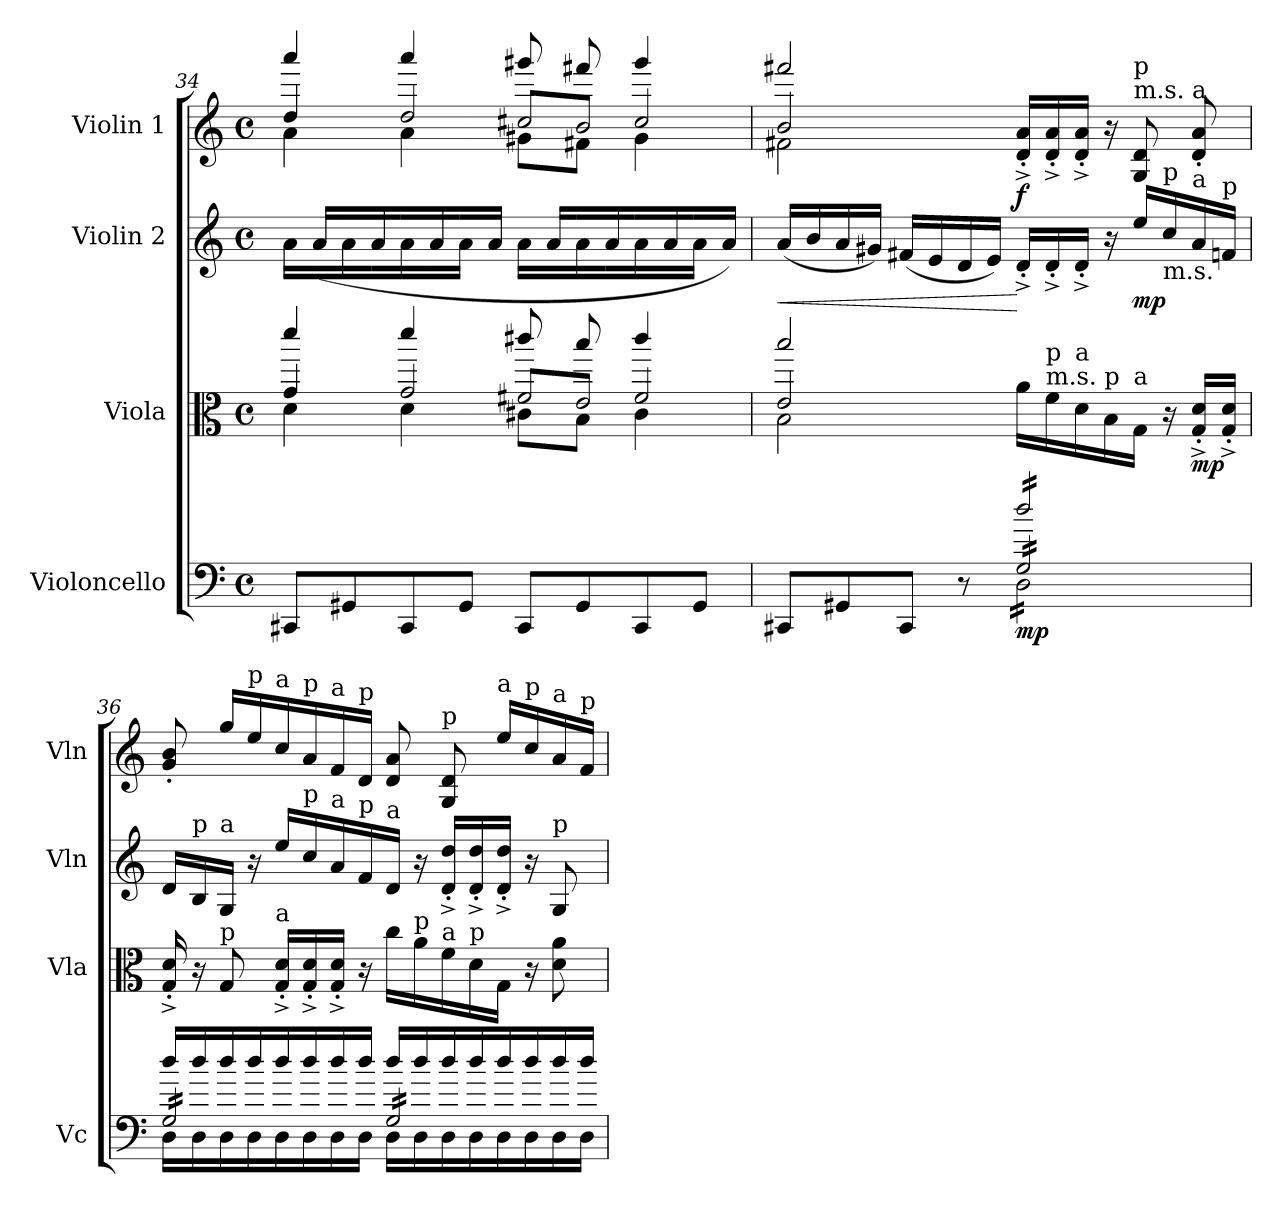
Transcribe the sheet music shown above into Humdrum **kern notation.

**kern	**dynam	**kern	**dynam	**kern	**dynam	**kern	**dynam
*part4	*part4	*part3	*part3	*part2	*part2	*part1	*part1
*staff4	*staff4	*staff3	*staff3	*staff2	*staff2	*staff1	*staff1
*I"Violoncello	*	*I"Viola	*	*I"Violin 2	*	*I"Violin 1	*
*I'Vc	*	*I'Vla	*	*I'Vln	*	*I'Vln	*
!!LO:PB:g=z
*clefF4	*	*clefC3	*	*clefG2	*	*clefG2	*
*k[]	*	*k[]	*	*k[]	*	*k[]	*
*M4/4	*	*M4/4	*	*M4/4	*	*M4/4	*
*met(c)	*	*met(c)	*	*met(c)	*	*met(c)	*
=34	=34	=34	=34	=34	=34	=34	=34
!	!	!LO:N:head=open	!	!	!	!LO:N:head=open	!
*	*	*^	*	*^	*	*^	*
*	*	*	*^	*	*	*	*	*	*^	*
8CC#X/L	.	4g/	4d\	4ddd	.	16ryy	16a\LL	.	4dd/	4a\	4aaa	.
.	.	.	.	.	.	(16a/LL	16ryy	.	.	.	.	.
8GG#X/	.	.	.	.	.	16ryy	16a\	.	.	.	.	.
.	.	.	.	.	.	16a/	16ryy	.	.	.	.	.
!	!	!LO:N:head=open	!	!	!	!	!	!	!LO:N:head=open	!	!	!
8CC#/	.	4g/	4d\	4ddd	.	16ryy	16a\	.	4dd/	4a\	4aaa	.
.	.	.	.	.	.	16a/	16ryy	.	.	.	.	.
8GG#/J	.	.	.	.	.	16ryy	16a\JJ	.	.	.	.	.
.	.	.	.	.	.	16a/JJ	16ryy	.	.	.	.	.
!	!	!LO:N:head=open	!	!	!	!	!	!	!LO:N:head=open	!	!	!
8CC#/L	.	8f#X/L	8c#X\L	8ccc#X	.	16ryy	16a\LL	.	8cc#X/L	8g#X\L	8ggg#X	.
.	.	.	.	.	.	16a/LL	16ryy	.	.	.	.	.
!	!	!LO:N:head=open	!	!	!	!	!	!	!LO:N:head=open	!	!	!
8GG#/	.	8e/J	8B\J	8bb	.	16ryy	16a\	.	8b/J	8f#X\J	8fff#X	.
.	.	.	.	.	.	16a/	16ryy	.	.	.	.	.
!	!	!LO:N:head=open	!	!	!	!	!	!	!LO:N:head=open	!	!	!
8CC#/	.	4f#/	4c#\	4ccc#	.	16ryy	16a\	.	4cc#/	4g#\	4ggg#	.
.	.	.	.	.	.	16a/	16ryy	.	.	.	.	.
8GG#/J	.	.	.	.	.	16ryy	16a\JJ	.	.	.	.	.
.	.	.	.	.	.	16a/JJ)	16ryy	.	.	.	.	.
=35	=35	=35	=35	=35	=35	=35	=35	=35	=35	=35	=35	=35
*^	*	*	*	*	*	*	*	*	*	*	*	*
*	*^	*	*	*	*	*	*	*	*	*	*	*	*
!	!	!	!	!	!	!	!	!LO:TX:b:i:t=molto	!	!	!	!	!	!
!	!	!	!	!LO:N:head=open	!	!	!	!	!	!LO:HP:b	!LO:N:head=open	!	!	!
*	*	*	*	*	*	*	*	*v	*v	*	*	*	*	*
8CC#X/L	2ryy	2ryy	.	2e/	2B\	2bb	.	(16a/LL	<	2b/	2f#X\	2fff#X	.
.	.	.	.	.	.	.	.	16b/	.	.	.	.	.
8GG#X/	.	.	.	.	.	.	.	16a/	.	.	.	.	.
.	.	.	.	.	.	.	.	16g#X/JJ)	.	.	.	.	.
8CC#/J	.	.	.	.	.	.	.	(16f#X/LL	.	.	.	.	.
.	.	.	.	.	.	.	.	16e/	.	.	.	.	.
8r	.	.	.	.	.	.	.	16d/	.	.	.	.	.
.	.	.	.	.	.	.	.	16e/JJ)	.	.	.	.	.
!LO:TX:a:t=flag.	!	!	!	!	!	!	!	!	!	!	!	!	!
!LO:TX:a:t=[arco]	!	!	!	!	!	!	!	!	!	!	!	!	!
!LO:N:head=open	!	!	!LO:DY:b	!	!	!	!	!	!	!	!	!	!LO:DY:b
*tremolo	*	*	*	*	*	*	*	*	*	*	*	*	*
16G/LL	16D\LL	16ddLL	mp	16a\LL	2ryy	2ryy	.	16d'^/LL	[	16d/'^ 16a/'^LL	2ryy	2ryy	f
!	!	!	!	!LO:TX:a:t=m.s.	!	!	!	!	!	!	!	!	!
!	!	!	!	!LO:TX:a:t=p	!	!	!	!	!	!	!	!	!
16G/	16D\	16dd	.	16f\	.	.	.	16d'^/	.	16d/'^ 16a/'^	.	.	.
!	!	!	!	!LO:TX:a:t=a	!	!	!	!	!	!	!	!	!
16G/	16D\	16dd	.	16d\	.	.	.	16d'^/JJ	.	16d/'^ 16a/'^JJ	.	.	.
!	!	!	!	!LO:TX:a:t=p	!	!	!	!	!	!	!	!	!
16G/	16D\	16dd	.	16B\	.	.	.	16r	.	16r	.	.	.
!	!	!	!	!	!	!	!	!	!	!LO:TX:a:t=m.s.	!	!	!
!	!	!	!	!	!	!	!	!	!	!LO:TX:a:t=p	!	!	!
!	!	!	!	!LO:TX:a:t=a	!	!	!	!	!	!	!	!	!
!	!	!	!	!	!	!	!	!	!LO:DY:b	!	!	!	!
16G/	16D\	16dd	.	16G\JJ	.	.	.	16ee/LL	mp	8G/ 8d/	.	.	.
!	!	!	!	!	!	!	!	!LO:TX:b:t=m.s.	!	!	!	!	!
!	!	!	!	!	!	!	!	!LO:TX:a:t=p	!	!	!	!	!
16G/	16D\	16dd	.	16r	.	.	.	16cc/	.	.	.	.	.
!	!	!	!	!	!	!	!	!	!	!LO:TX:a:t=a	!	!	!
!	!	!	!	!	!	!	!	!LO:TX:a:t=a	!	!	!	!	!
!	!	!	!	!	!	!	!LO:DY:b	!	!	!	!	!	!
16G/	16D\	16dd	.	16G/'^ 16d/'^LL	.	.	mp	16a/	.	8d/' 8a/'	.	.	.
!	!	!	!	!	!	!	!	!LO:TX:a:t=p	!	!	!	!	!
16G/JJ	16D\JJ	16ddJJ	.	16G/'^ 16d/'^JJ	.	.	.	16fn/JJ	.	.	.	.	.
*	*	*	*	*v	*v	*v	*	*	*	*v	*v	*v	*
!!LO:LB:g=z
=36	=36	=36	=36	=36	=36	=36	=36	=36	=36
!LO:N:head=open	!	!	!	!	!	!	!	!	!
16G/LL	16D\LL	16ddLL	.	16G/'^ 16d/'^	.	16d/LL	.	8g/'> 8b/'>	.
!	!	!	!	!	!	!LO:TX:a:t=p	!	!	!
16G/	16D\	16dd	.	16r	.	16B/	.	.	.
!	!	!	!	!	!	!LO:TX:a:t=a	!	!	!
!	!	!	!	!LO:TX:a:t=p	!	!	!	!	!
16G/	16D\	16dd	.	8G/	.	16G/JJ	.	16gg/LL	.
!	!	!	!	!	!	!	!	!LO:TX:a:t=p	!
16G/	16D\	16dd	.	.	.	16r	.	16ee/	.
!	!	!	!	!	!	!	!	!LO:TX:a:t=a	!
!	!	!	!	!LO:TX:a:t=a	!	!	!	!	!
16G/	16D\	16dd	.	16G/'^ 16d/'^LL	.	16ee/LL	.	16cc/	.
!	!	!	!	!	!	!	!	!LO:TX:a:t=p	!
!	!	!	!	!	!	!LO:TX:a:t=p	!	!	!
16G/	16D\	16dd	.	16G/'^ 16d/'^	.	16cc/	.	16a/	.
!	!	!	!	!	!	!	!	!LO:TX:a:t=a	!
!	!	!	!	!	!	!LO:TX:a:t=a	!	!	!
16G/	16D\	16dd	.	16G/'^ 16d/'^JJ	.	16a/	.	16f/	.
!	!	!	!	!	!	!	!	!LO:TX:a:t=p	!
!	!	!	!	!	!	!LO:TX:a:t=p	!	!	!
16G/JJ	16D\JJ	16ddJJ	.	16r	.	16f/	.	16d/JJ	.
!	!	!	!	!	!	!LO:TX:a:t=a	!	!	!
!LO:N:head=open	!	!	!	!	!	!	!	!	!
16G/LL	16D\LL	16ddLL	.	16cc\LL	.	16d/JJ	.	8d/ 8a/	.
!	!	!	!	!LO:TX:a:t=p	!	!	!	!	!
16G/	16D\	16dd	.	16a\	.	16r	.	.	.
!	!	!	!	!	!	!	!	!LO:TX:a:t=p	!
!	!	!	!	!LO:TX:a:t=a	!	!	!	!	!
16G/	16D\	16dd	.	16f\	.	16d/'<^< 16dd/'<^<LL	.	8G/ 8d/	.
!	!	!	!	!LO:TX:a:t=p	!	!	!	!	!
16G/	16D\	16dd	.	16d\	.	16d/'<^< 16dd/'<^<	.	.	.
!	!	!	!	!	!	!	!	!LO:TX:a:t=a	!
16G/	16D\	16dd	.	16G\JJ	.	16d/'<^< 16dd/'<^<JJ	.	16ee/LL	.
!	!	!	!	!	!	!	!	!LO:TX:a:t=p	!
16G/	16D\	16dd	.	16r	.	16r	.	16cc/	.
!	!	!	!	!	!	!	!	!LO:TX:a:t=a	!
!	!	!	!	!	!	!LO:TX:a:t=p	!	!	!
16G/	16D\	16dd	.	8d\ 8a\	.	8G/	.	16a/	.
!	!	!	!	!	!	!	!	!LO:TX:a:t=p	!
16G/JJ	16D\JJ	16ddJJ	.	.	.	.	.	16f/JJ	.
*Xtremolo	*	*	*	*	*	*	*	*	*
*v	*v	*v	*	*	*	*	*	*	*
=	=	=	=	=	=	=	=
*-	*-	*-	*-	*-	*-	*-	*-
